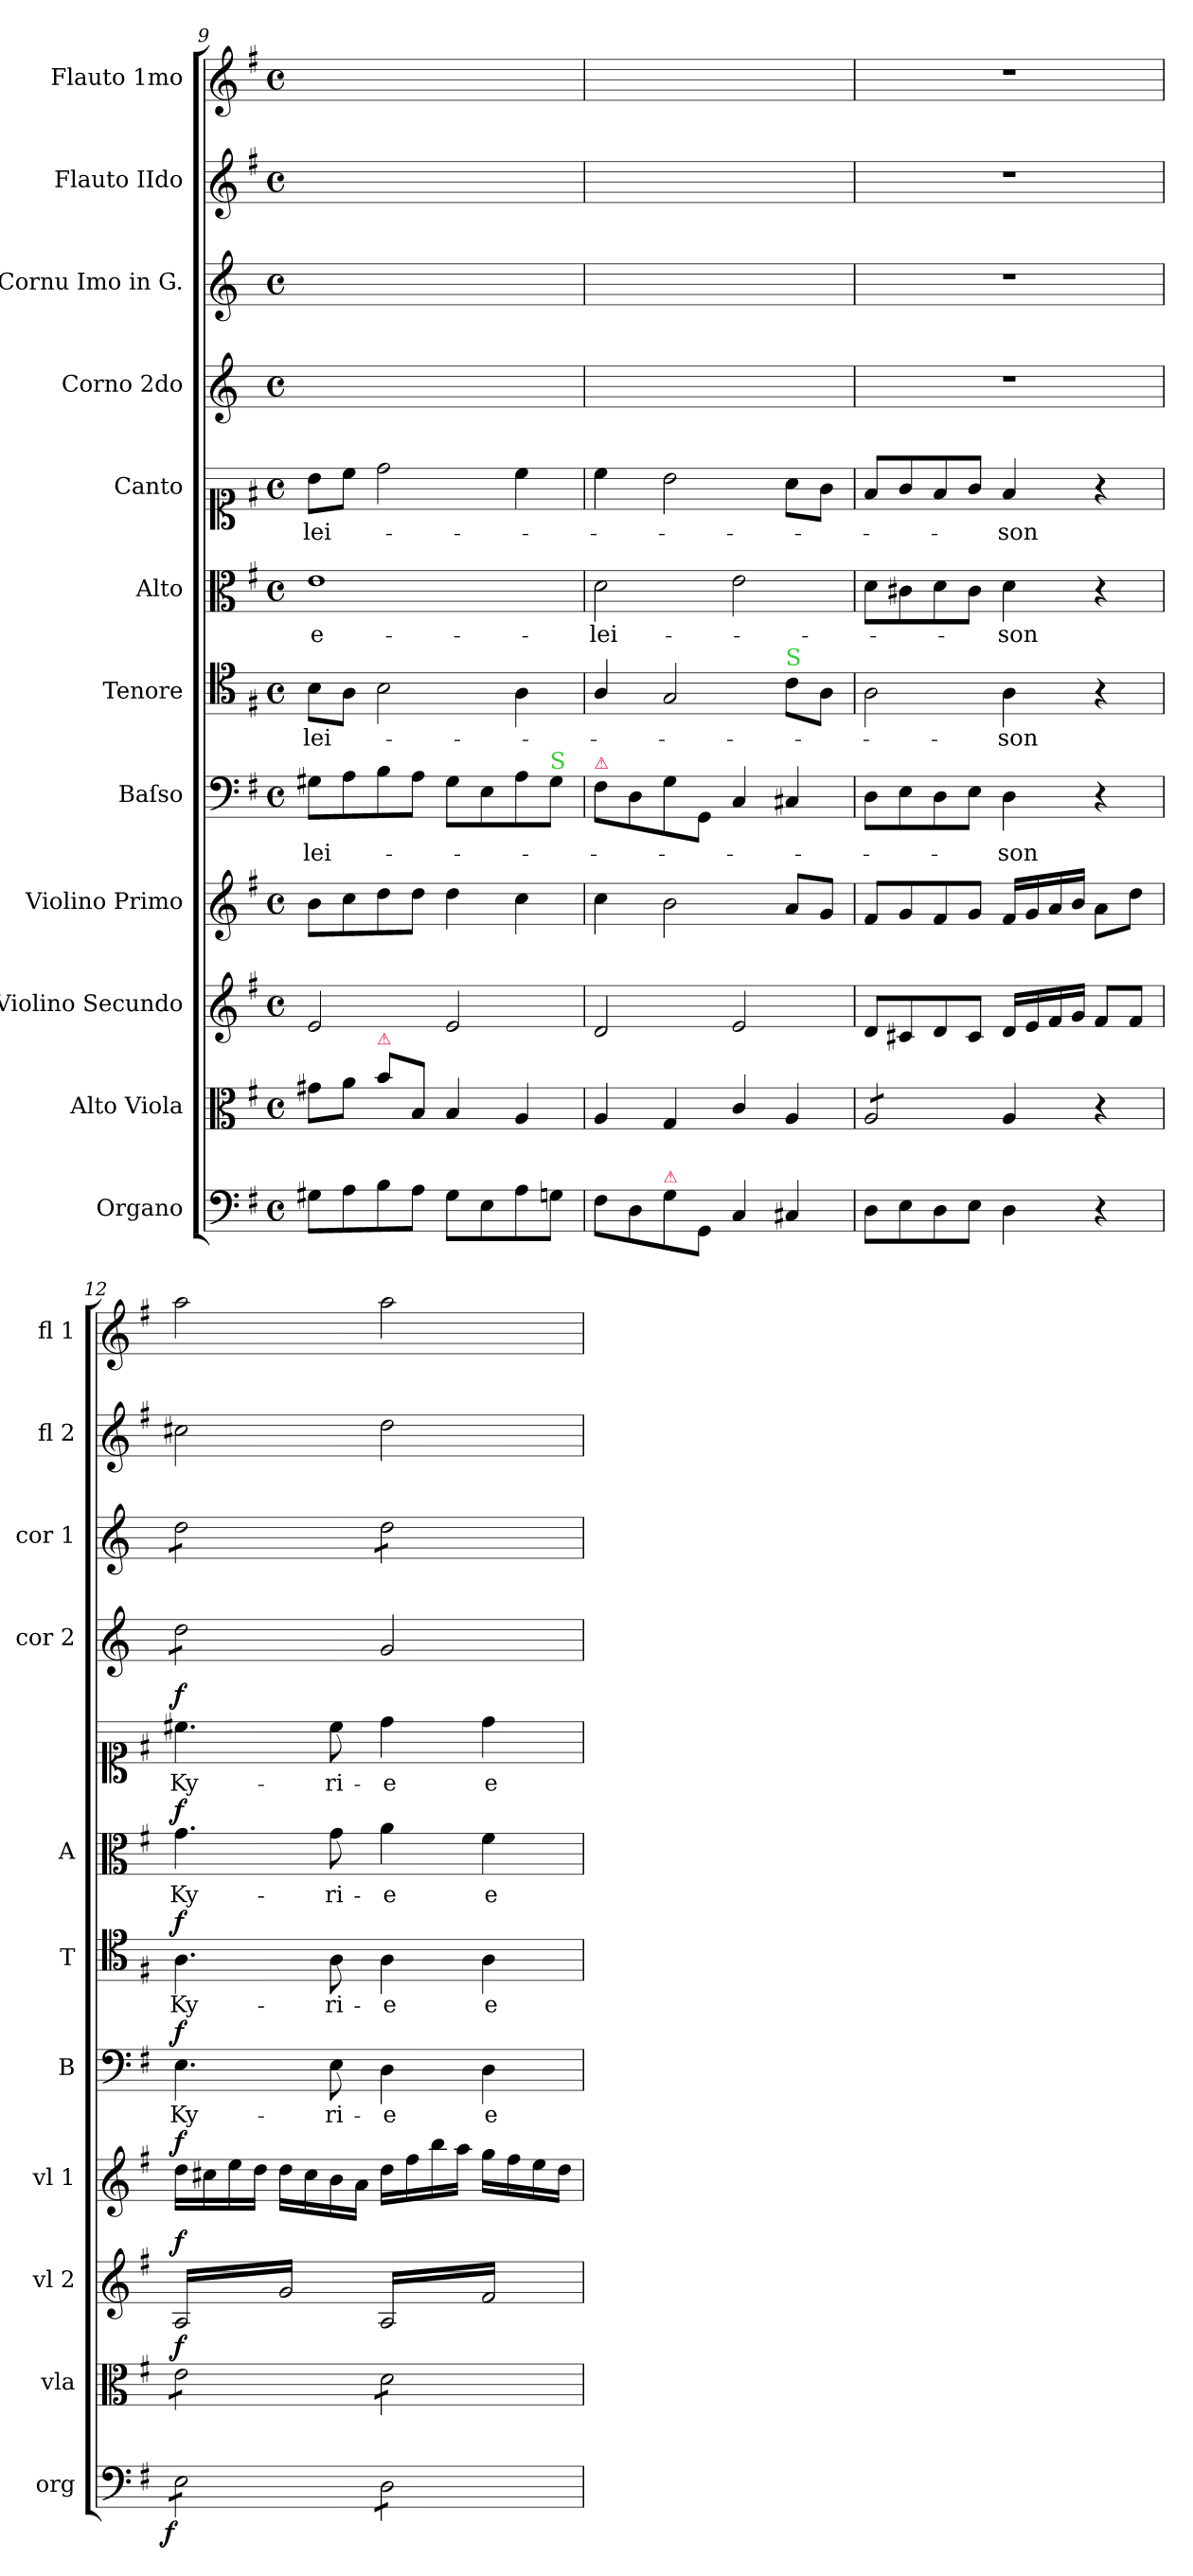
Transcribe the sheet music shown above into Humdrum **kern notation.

**kern	**dynam	**kern	**dynam	**kern	**dynam	**kern	**dynam	**kern	**text	**dynam	**kern	**text	**dynam	**kern	**text	**dynam	**kern	**text	**dynam	**kern	**kern	**kern	**kern
*part12	*part12	*part11	*part11	*part10	*part10	*part9	*part9	*part8	*part8	*part8	*part7	*part7	*part7	*part6	*part6	*part6	*part5	*part5	*part5	*part4	*part3	*part2	*part1
*staff12	*staff12	*staff11	*staff11	*staff10	*staff10	*staff9	*staff9	*staff8	*staff8	*staff8	*staff7	*staff7	*staff7	*staff6	*staff6	*staff6	*staff5	*staff5	*staff5	*staff4	*staff3	*staff2	*staff1
*I"Organo	*	*I"Alto Viola	*	*I"Violino Secundo	*	*I"Violino Primo	*	*I"Baſso	*	*	*I"Tenore	*	*	*I"Alto	*	*	*I"Canto	*	*	*I"Corno 2do	*I"Cornu Imo in G.	*I"Flauto IIdo	*I"Flauto 1mo
*I'org	*	*I'vla	*	*I'vl 2	*	*I'vl 1	*	*I'B	*	*	*I'T	*	*	*I'A	*	*	*	*	*	*I'cor 2	*I'cor 1	*I'fl 2	*I'fl 1
*clefF4	*	*clefC3	*	*clefG2	*	*clefG2	*	*clefF4	*	*	*clefC4	*	*	*clefC3	*	*	*clefC1	*	*	*clefG2	*clefG2	*clefG2	*clefG2
*	*	*	*	*	*	*	*	*	*	*	*	*	*	*	*	*	*	*	*	*ITrd3c5	*ITrd3c5	*	*
*k[f#]	*	*k[f#]	*	*k[f#]	*	*k[f#]	*	*k[f#]	*	*	*k[f#]	*	*	*k[f#]	*	*	*k[f#]	*	*	*k[f#]	*k[f#]	*k[f#]	*k[f#]
*G:	*	*G:	*	*G:	*	*G:	*	*G:	*	*	*G:	*	*	*G:	*	*	*G:	*	*	*G:	*G:	*G:	*G:
*M4/4	*	*M4/4	*	*M4/4	*	*M4/4	*	*M4/4	*	*	*M4/4	*	*	*M4/4	*	*	*M4/4	*	*	*M4/4	*M4/4	*M4/4	*M4/4
*met(c)	*	*met(c)	*	*met(c)	*	*met(c)	*	*met(c)	*	*	*met(c)	*	*	*met(c)	*	*	*met(c)	*	*	*met(c)	*met(c)	*met(c)	*met(c)
=9	=9	=9	=9	=9	=9	=9	=9	=9	=9	=9	=9	=9	=9	=9	=9	=9	=9	=9	=9	=9	=9	=9	=9
8G#X\L	.	8g#X\L	.	2e/	.	8b\L	.	8G#X\L	-lei-	.	8B\L	-lei-	.	1e\	e-	.	8b\L	-lei-	.	1ryy	1ryy	1ryy	1ryy
8A\	.	8a\J	.	.	.	8cc\	.	8A\	.	.	8A\J	.	.	.	.	.	8cc\J	.	.	.	.	.	.
!	!	!LO:TX:a:color=crimson:t=⚠	!	!	!	!	!	!	!	!	!	!	!	!	!	!	!	!	!	!	!	!	!
8B\	.	8b\L	.	.	.	8dd\	.	8B\	.	.	2B\	.	.	.	.	.	2dd\	.	.	.	.	.	.
8A\J	.	8B/J	.	.	.	8dd\J	.	8A\J	.	.	.	.	.	.	.	.	.	.	.	.	.	.	.
8G#\L	.	4B/	.	2e/	.	4dd\	.	8G#\L	.	.	.	.	.	.	.	.	.	.	.	.	.	.	.
8E\	.	.	.	.	.	.	.	8E\	.	.	.	.	.	.	.	.	.	.	.	.	.	.	.
8A\	.	4A/	.	.	.	4cc\	.	8A\	.	.	4A\	.	.	.	.	.	4cc\	.	.	.	.	.	.
!	!	!	!	!	!	!	!	!LO:TX:a:color=limegreen:t=S	!	!	!	!	!	!	!	!	!	!	!	!	!	!	!
8Gn\J	.	.	.	.	.	.	.	8G#\J	.	.	.	.	.	.	.	.	.	.	.	.	.	.	.
=10	=10	=10	=10	=10	=10	=10	=10	=10	=10	=10	=10	=10	=10	=10	=10	=10	=10	=10	=10	=10	=10	=10	=10
!	!	!	!	!	!	!	!	!LO:TX:a:color=crimson:t=⚠	!	!	!	!	!	!	!	!	!	!	!	!	!	!	!
8F#\L	.	4A/	.	2d/	.	4cc\	.	8F#\L	.	.	4A/	.	.	2d\	-lei-	.	4cc\	.	.	1ryy	1ryy	1ryy	1ryy
8D\	.	.	.	.	.	.	.	8D\	.	.	.	.	.	.	.	.	.	.	.	.	.	.	.
!LO:TX:a:color=crimson:t=⚠	!	!	!	!	!	!	!	!	!	!	!	!	!	!	!	!	!	!	!	!	!	!	!
8G\	.	4G/	.	.	.	2b\	.	8G\	.	.	2G/	.	.	.	.	.	2b\	.	.	.	.	.	.
8GG/J	.	.	.	.	.	.	.	8GG/J	.	.	.	.	.	.	.	.	.	.	.	.	.	.	.
4C/	.	4c/	.	2e/	.	.	.	4C/	.	.	.	.	.	2e\	.	.	.	.	.	.	.	.	.
!	!	!	!	!	!	!	!	!	!	!	!LO:TX:a:color=limegreen:t=S	!	!	!	!	!	!	!	!	!	!	!	!
4C#X/	.	4A/	.	.	.	8a/L	.	4C#X/	.	.	8c\L	.	.	.	.	.	8a\L	.	.	.	.	.	.
.	.	.	.	.	.	8g/J	.	.	.	.	8A\J	.	.	.	.	.	8g\J	.	.	.	.	.	.
=11	=11	=11	=11	=11	=11	=11	=11	=11	=11	=11	=11	=11	=11	=11	=11	=11	=11	=11	=11	=11	=11	=11	=11
*	*	*tremolo	*	*	*	*	*	*	*	*	*	*	*	*	*	*	*	*	*	*	*	*	*
8D\L	.	8A/L	.	8d/L	.	8f#/L	.	8D\L	.	.	2A\	.	.	8d\L	.	.	8f#/L	.	.	1r	1r	1r	1r
8E\	.	8A/	.	8c#X/	.	8g/	.	8E\	.	.	.	.	.	8c#X\	.	.	8g/	.	.	.	.	.	.
8D\	.	8A/	.	8d/	.	8f#/	.	8D\	.	.	.	.	.	8d\	.	.	8f#/	.	.	.	.	.	.
8E\J	.	8A/J	.	8c#/J	.	8g/J	.	8E\J	.	.	.	.	.	8c#\J	.	.	8g/J	.	.	.	.	.	.
*	*	*Xtremolo	*	*	*	*	*	*	*	*	*	*	*	*	*	*	*	*	*	*	*	*	*
4D\	.	4A/	.	16d/LL	.	16f#/LL	.	4D\	-son	.	4A\	-son	.	4d\	-son	.	4f#/	-son	.	.	.	.	.
.	.	.	.	16e/	.	16g/	.	.	.	.	.	.	.	.	.	.	.	.	.	.	.	.	.
.	.	.	.	16f#/	.	16a/	.	.	.	.	.	.	.	.	.	.	.	.	.	.	.	.	.
.	.	.	.	16g/JJ	.	16b/JJ	.	.	.	.	.	.	.	.	.	.	.	.	.	.	.	.	.
4r	.	4r	.	8f#/L	.	8a\L	.	4r	.	.	4r	.	.	4r	.	.	4r	.	.	.	.	.	.
.	.	.	.	8f#/J	.	8dd\J	.	.	.	.	.	.	.	.	.	.	.	.	.	.	.	.	.
=12	=12	=12	=12	=12	=12	=12	=12	=12	=12	=12	=12	=12	=12	=12	=12	=12	=12	=12	=12	=12	=12	=12	=12
!	!LO:DY:rj	!	!LO:DY:a	!	!LO:DY:a	!	!LO:DY:a	!	!	!LO:DY:a	!	!	!LO:DY:a	!	!	!LO:DY:a	!	!	!LO:DY:a	!	!	!	!
*tremolo	*	*	*	*	*	*	*	*	*	*	*	*	*	*	*	*	*	*	*	*	*	*	*
*	*	*tremolo	*	*	*	*	*	*	*	*	*	*	*	*	*	*	*	*	*	*	*	*	*
*	*	*	*	*tremolo	*	*	*	*	*	*	*	*	*	*	*	*	*	*	*	*	*	*	*
*	*	*	*	*	*	*	*	*	*	*	*	*	*	*	*	*	*	*	*	*tremolo	*	*	*
*	*	*	*	*	*	*	*	*	*	*	*	*	*	*	*	*	*	*	*	*	*tremolo	*	*
8E\L	f	8e\L	f	16A/LL	f	16dd\LL	f	4.E\	Ky-	f	4.A\	Ky-	f	4.g\	Ky-	f	4.cc#X\	Ky-	f	8a\L	8a\L	2cc#X\	2aa\
.	.	.	.	16g/	.	16cc#X\	.	.	.	.	.	.	.	.	.	.	.	.	.	.	.	.	.
8E\	.	8e\	.	16A/	.	16ee\	.	.	.	.	.	.	.	.	.	.	.	.	.	8a\	8a\	.	.
.	.	.	.	16g/	.	16dd\JJ	.	.	.	.	.	.	.	.	.	.	.	.	.	.	.	.	.
8E\	.	8e\	.	16A/	.	16dd\LL	.	.	.	.	.	.	.	.	.	.	.	.	.	8a\	8a\	.	.
.	.	.	.	16g/	.	16cc#\	.	.	.	.	.	.	.	.	.	.	.	.	.	.	.	.	.
8E\J	.	8e\J	.	16A/	.	16b\	.	8E\	-ri-	.	8A\	-ri-	.	8g\	-ri-	.	8cc#\	-ri-	.	8a\J	8a\J	.	.
*	*	*	*	*	*	*	*	*	*	*	*	*	*	*	*	*	*	*	*	*Xtremolo	*	*	*
.	.	.	.	16g/JJ	.	16a\JJ	.	.	.	.	.	.	.	.	.	.	.	.	.	.	.	.	.
8D\L	.	8d\L	.	16A/LL	.	16dd\LL	.	4D\	-e	.	4A\	-e	.	4a\	-e	.	4dd\	-e	.	2d/	8a\L	2dd\	2aa\
.	.	.	.	16f#/	.	16ff#\	.	.	.	.	.	.	.	.	.	.	.	.	.	.	.	.	.
8D\	.	8d\	.	16A/	.	16bb\	.	.	.	.	.	.	.	.	.	.	.	.	.	.	8a\	.	.
.	.	.	.	16f#/	.	16aa\JJ	.	.	.	.	.	.	.	.	.	.	.	.	.	.	.	.	.
8D\	.	8d\	.	16A/	.	16gg\LL	.	4D\	e-	.	4A\	e-	.	4f#\	e-	.	4dd\	e-	.	.	8a\	.	.
.	.	.	.	16f#/	.	16ff#\	.	.	.	.	.	.	.	.	.	.	.	.	.	.	.	.	.
8D\J	.	8d\J	.	16A/	.	16ee\	.	.	.	.	.	.	.	.	.	.	.	.	.	.	8a\J	.	.
*	*	*	*	*	*	*	*	*	*	*	*	*	*	*	*	*	*	*	*	*	*Xtremolo	*	*
*	*	*Xtremolo	*	*	*	*	*	*	*	*	*	*	*	*	*	*	*	*	*	*	*	*	*
*Xtremolo	*	*	*	*	*	*	*	*	*	*	*	*	*	*	*	*	*	*	*	*	*	*	*
.	.	.	.	16f#/JJ	.	16dd\JJ	.	.	.	.	.	.	.	.	.	.	.	.	.	.	.	.	.
*	*	*	*	*Xtremolo	*	*	*	*	*	*	*	*	*	*	*	*	*	*	*	*	*	*	*
.	.	.	.	.	.	.	.	.	.	.	.	.	.	.	.	.	.	.	.	.	.	.	.
.	.	.	.	.	.	.	.	.	.	.	.	.	.	.	.	.	.	.	.	.	.	.	.
.	.	.	.	.	.	.	.	.	.	.	.	.	.	.	.	.	.	.	.	.	.	.	.
.	.	.	.	.	.	.	.	.	.	.	.	.	.	.	.	.	.	.	.	.	.	.	.
=	=	=	=	=	=	=	=	=	=	=	=	=	=	=	=	=	=	=	=	=	=	=	=
*-	*-	*-	*-	*-	*-	*-	*-	*-	*-	*-	*-	*-	*-	*-	*-	*-	*-	*-	*-	*-	*-	*-	*-
